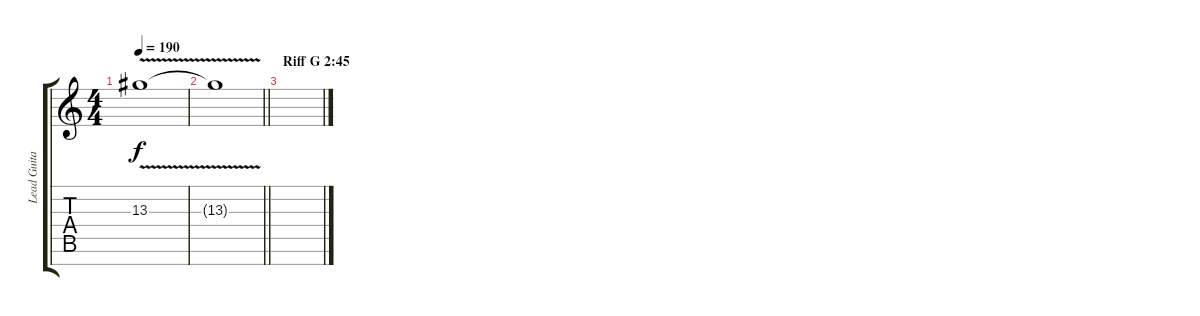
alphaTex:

\track ("Lead Guitar" "Lead Guita") {instrument distortionguitar}
\staff {score tabs}
\tuning (E4 B3 G3 D3 A2 E2 B1) {hide}
\ts (4 4)
\tempo 190
\clef g2
\ks c
13.3{v}.1{dy f} |
\barLineRight lightlight
13.3{t}.1 |
\section ("" "Riff G 2:45")
